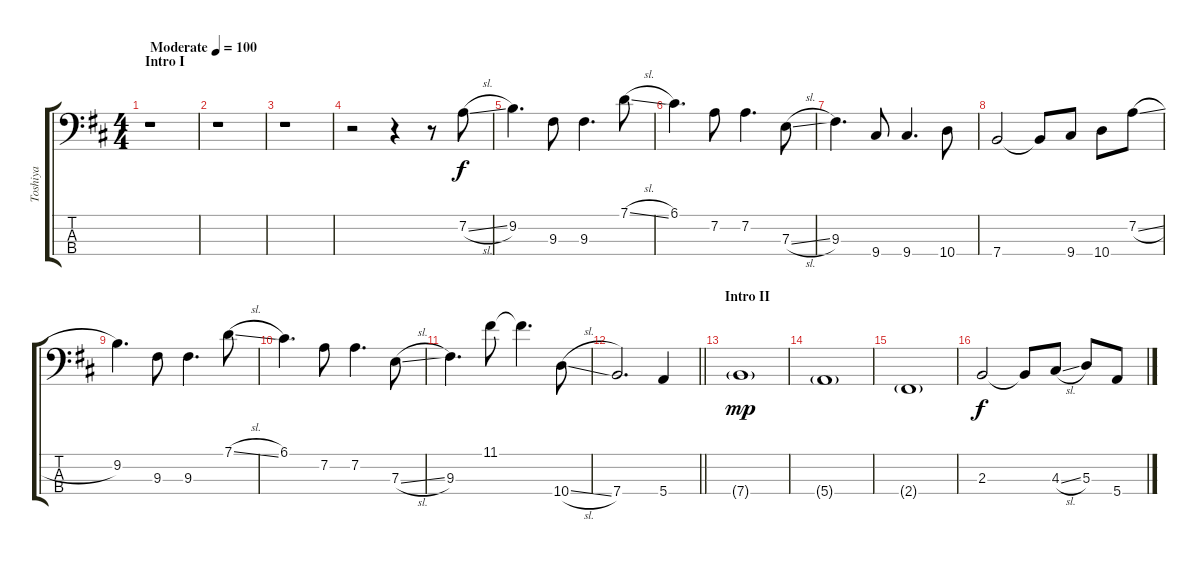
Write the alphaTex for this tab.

\track ("Toshiya" "Toshiya") {instrument electricbasspick}
\staff {score tabs}
\tuning (G2 D2 A1 E1) {hide}
\ts (4 4)
\section ("" "Intro I")
\tempo (100 "Moderate")
\clef f4
\ks d
r.1{dy f instrument electricbasspick} |
r.1 |
r.1 |
r.2 r.4 r.8 7.2{sl}.8 |
9.2.4{d} 9.3.8 9.3.4{d} 7.1{sl}.8 |
6.1.4{d} 7.2.8 7.2.4{d} 7.3{sl}.8 |
9.3.4{d} 9.4.8 9.4.4{d} 10.4.8 |
7.4.2 7.4{t}.8 9.4.8 10.4.8 7.2{sl}.8 |
9.2.4{d} 9.3.8 9.3.4{d} 7.1{sl}.8 |
6.1.4{d} 7.2.8 7.2.4{d} 7.3{sl}.8 |
9.3.4{d} 11.1.8 11.1{t}.4{d} 10.4{sl}.8 |
\barLineRight lightlight
7.4.2{d} 5.4.4 |
\section ("" "Intro II")
7.4{g}.1{dy mp} |
5.4{g}.1 |
2.4{g}.1 |
2.3.2{dy f} 2.3{t}.8 4.3{sl}.8 5.3.8 5.4.8
